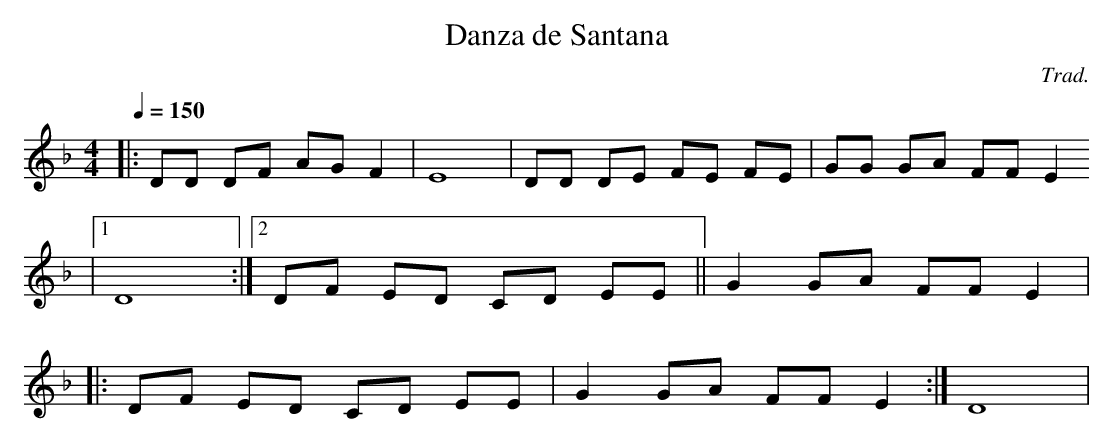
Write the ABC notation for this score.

X:1
T:Danza de Santana
C:Trad.
M:4/4
L:1/8
Q:1/4=150
K:Dm
|:DD DF AG F2|E8|DD DE FE FE|GG GA FF E2
|[1 D8:|[2 DF ED CD EE||G2 GA FF E2|
|:DF ED CD EE|G2 GA FF E2:|D8|
